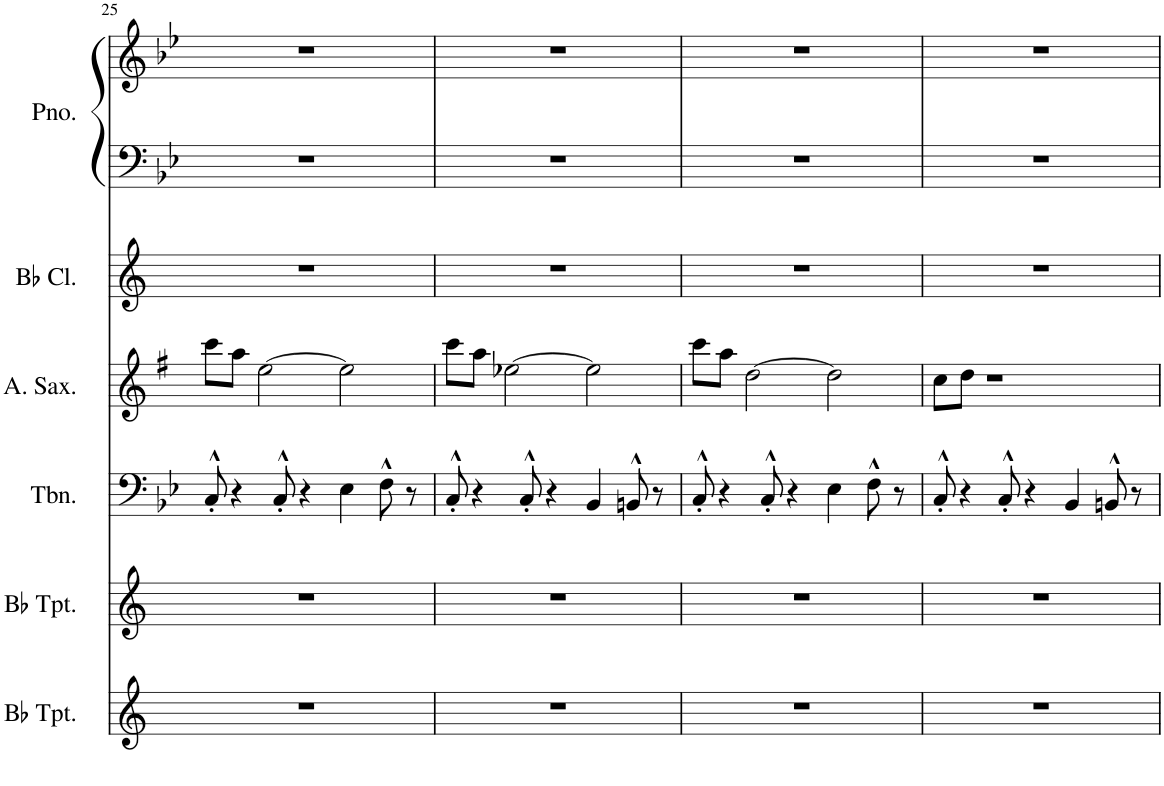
**kern	**kern	**kern	**kern	**kern	**kern	**kern
*part6	*part5	*part4	*part3	*part2	*part1	*part1
*staff7	*staff6	*staff5	*staff4	*staff3	*staff2	*staff1
*I"Bb Trumpet	*I"Bb Trumpet	*I"Trombone	*I"Alto Saxophone	*I"Bb Clarinet	*I"Piano	*
*I'Bb Tpt.	*I'Bb Tpt.	*I'Tbn.	*I'A. Sax.	*I'Bb Cl.	*I'Pno.	*
!!LO:PB:g=z
*clefG2	*clefG2	*clefF4	*clefG2	*clefG2	*clefF4	*clefG2
*Trd1c2	*Trd1c2	*	*Trd5c9	*Trd1c2	*	*
*k[]	*k[]	*k[b-e-]	*k[f#]	*k[]	*k[b-e-]	*k[b-e-]
*M5/4	*M5/4	*M5/4	*M5/4	*M5/4	*M5/4	*M5/4
=25	=25	=25	=25	=25	=25	=25
4%5r	4%5r	8C'^^/	8ccc\L	4%5r	4%5r	4%5r
.	.	4r	8aa\J	.	.	.
.	.	.	[2ee\	.	.	.
.	.	8C'^^/	.	.	.	.
.	.	4r	.	.	.	.
.	.	4E-\	2ee\]	.	.	.
.	.	8F^^\	.	.	.	.
.	.	8r	.	.	.	.
=26	=26	=26	=26	=26	=26	=26
4%5r	4%5r	8C'^^/	8ccc\L	4%5r	4%5r	4%5r
.	.	4r	8aa\J	.	.	.
.	.	.	[2ee-X\	.	.	.
.	.	8C'^^/	.	.	.	.
.	.	4r	.	.	.	.
.	.	4BB-/	2ee-\]	.	.	.
.	.	8BBn^^/	.	.	.	.
.	.	8r	.	.	.	.
=27	=27	=27	=27	=27	=27	=27
4%5r	4%5r	8C'^^/	8ccc\L	4%5r	4%5r	4%5r
.	.	4r	8aa\J	.	.	.
.	.	.	[2dd\	.	.	.
.	.	8C'^^/	.	.	.	.
.	.	4r	.	.	.	.
.	.	4E-\	2dd\]	.	.	.
.	.	8F^^\	.	.	.	.
.	.	8r	.	.	.	.
=28	=28	=28	=28	=28	=28	=28
4%5r	4%5r	8C'^^/	8cc\L	4%5r	4%5r	4%5r
.	.	4r	8dd\J	.	.	.
.	.	.	1r	.	.	.
.	.	8C'^^/	.	.	.	.
.	.	4r	.	.	.	.
.	.	4BB-/	.	.	.	.
.	.	8BBn^^/	.	.	.	.
.	.	8r	.	.	.	.
=	=	=	=	=	=	=
*-	*-	*-	*-	*-	*-	*-
